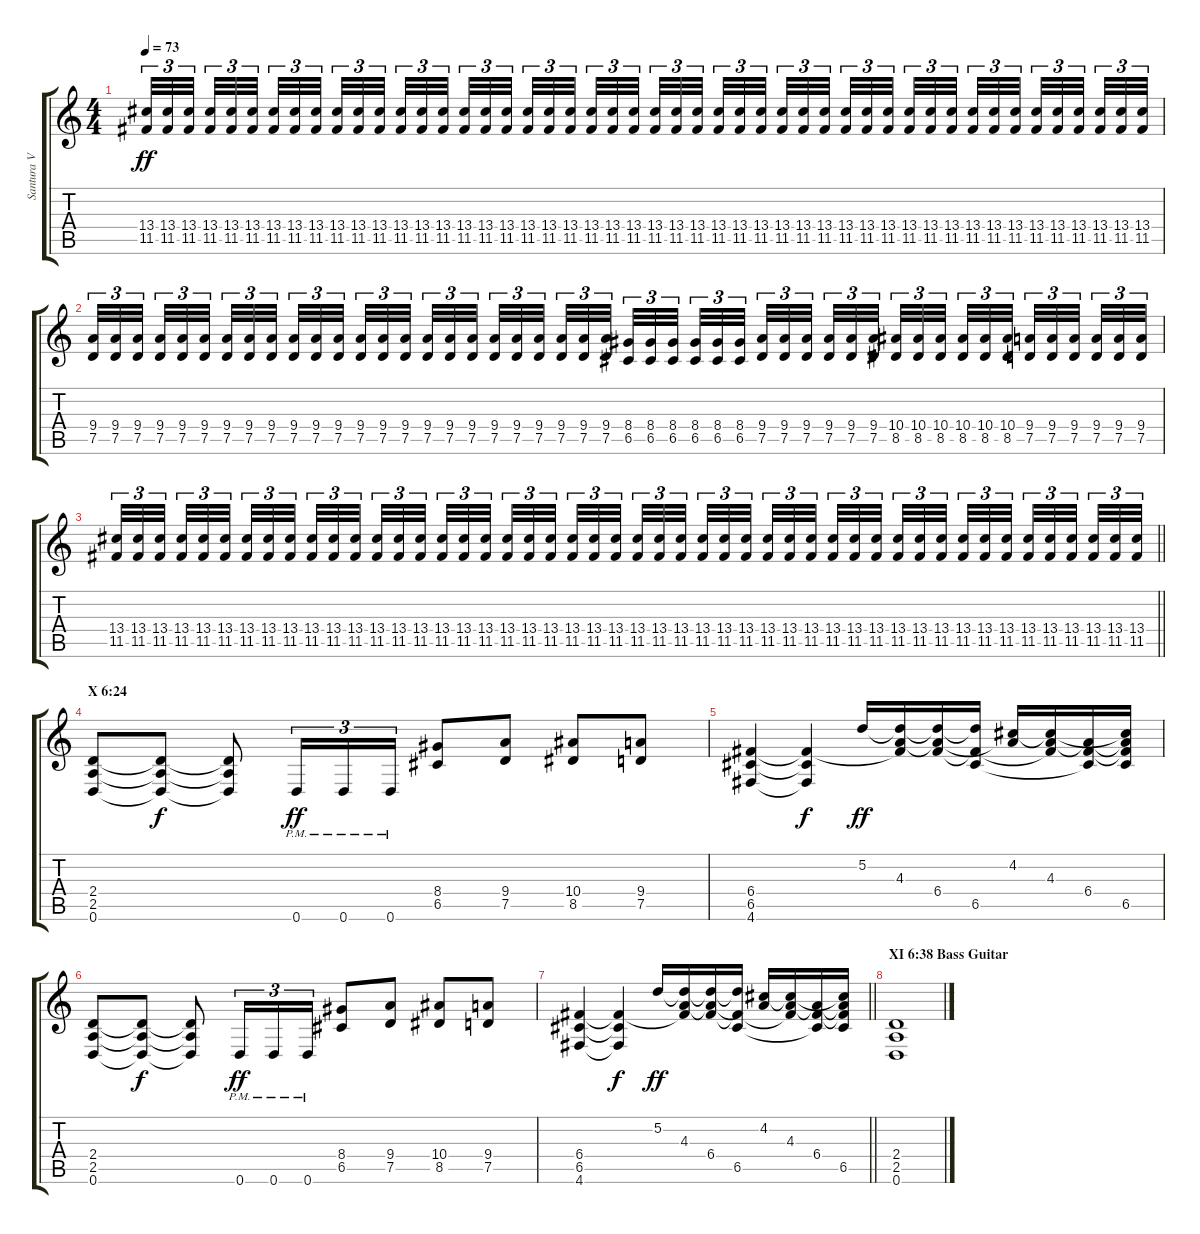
\track ("Santura V" "Santura V") {instrument overdrivenguitar}
\staff {score tabs}
\tuning (D4 A3 F3 C3 G2 D2) {hide}
\ts (4 4)
\tempo 73
\clef g2
\ks c
(13.4 11.5).32{tu (3 2) dy ff} (13.4 11.5).32{tu (3 2)} (13.4 11.5).32{tu (3 2) beam splitsecondary} (13.4 11.5).32{tu (3 2)} (13.4 11.5).32{tu (3 2)} (13.4 11.5).32{tu (3 2) beam splitsecondary} (13.4 11.5).32{tu (3 2)} (13.4 11.5).32{tu (3 2)} (13.4 11.5).32{tu (3 2) beam splitsecondary} (13.4 11.5).32{tu (3 2)} (13.4 11.5).32{tu (3 2)} (13.4 11.5).32{tu (3 2)} (13.4 11.5).32{tu (3 2)} (13.4 11.5).32{tu (3 2)} (13.4 11.5).32{tu (3 2) beam splitsecondary} (13.4 11.5).32{tu (3 2)} (13.4 11.5).32{tu (3 2)} (13.4 11.5).32{tu (3 2) beam splitsecondary} (13.4 11.5).32{tu (3 2)} (13.4 11.5).32{tu (3 2)} (13.4 11.5).32{tu (3 2) beam splitsecondary} (13.4 11.5).32{tu (3 2)} (13.4 11.5).32{tu (3 2)} (13.4 11.5).32{tu (3 2)} (13.4 11.5).32{tu (3 2)} (13.4 11.5).32{tu (3 2)} (13.4 11.5).32{tu (3 2) beam splitsecondary} (13.4 11.5).32{tu (3 2)} (13.4 11.5).32{tu (3 2)} (13.4 11.5).32{tu (3 2) beam splitsecondary} (13.4 11.5).32{tu (3 2)} (13.4 11.5).32{tu (3 2)} (13.4 11.5).32{tu (3 2) beam splitsecondary} (13.4 11.5).32{tu (3 2)} (13.4 11.5).32{tu (3 2)} (13.4 11.5).32{tu (3 2)} (13.4 11.5).32{tu (3 2)} (13.4 11.5).32{tu (3 2)} (13.4 11.5).32{tu (3 2) beam splitsecondary} (13.4 11.5).32{tu (3 2)} (13.4 11.5).32{tu (3 2)} (13.4 11.5).32{tu (3 2) beam splitsecondary} (13.4 11.5).32{tu (3 2)} (13.4 11.5).32{tu (3 2)} (13.4 11.5).32{tu (3 2) beam splitsecondary} (13.4 11.5).32{tu (3 2)} (13.4 11.5).32{tu (3 2)} (13.4 11.5).32{tu (3 2)} |
(9.4 7.5).32{tu (3 2)} (9.4 7.5).32{tu (3 2)} (9.4 7.5).32{tu (3 2) beam splitsecondary} (9.4 7.5).32{tu (3 2)} (9.4 7.5).32{tu (3 2)} (9.4 7.5).32{tu (3 2) beam splitsecondary} (9.4 7.5).32{tu (3 2)} (9.4 7.5).32{tu (3 2)} (9.4 7.5).32{tu (3 2) beam splitsecondary} (9.4 7.5).32{tu (3 2)} (9.4 7.5).32{tu (3 2)} (9.4 7.5).32{tu (3 2)} (9.4 7.5).32{tu (3 2)} (9.4 7.5).32{tu (3 2)} (9.4 7.5).32{tu (3 2) beam splitsecondary} (9.4 7.5).32{tu (3 2)} (9.4 7.5).32{tu (3 2)} (9.4 7.5).32{tu (3 2) beam splitsecondary} (9.4 7.5).32{tu (3 2)} (9.4 7.5).32{tu (3 2)} (9.4 7.5).32{tu (3 2) beam splitsecondary} (9.4 7.5).32{tu (3 2)} (9.4 7.5).32{tu (3 2)} (9.4 7.5).32{tu (3 2)} (8.4 6.5).32{tu (3 2)} (8.4 6.5).32{tu (3 2)} (8.4 6.5).32{tu (3 2) beam splitsecondary} (8.4 6.5).32{tu (3 2)} (8.4 6.5).32{tu (3 2)} (8.4 6.5).32{tu (3 2) beam splitsecondary} (9.4 7.5).32{tu (3 2)} (9.4 7.5).32{tu (3 2)} (9.4 7.5).32{tu (3 2) beam splitsecondary} (9.4 7.5).32{tu (3 2)} (9.4 7.5).32{tu (3 2)} (9.4 7.5).32{tu (3 2)} (10.4 8.5).32{tu (3 2)} (10.4 8.5).32{tu (3 2)} (10.4 8.5).32{tu (3 2) beam splitsecondary} (10.4 8.5).32{tu (3 2)} (10.4 8.5).32{tu (3 2)} (10.4 8.5).32{tu (3 2) beam splitsecondary} (9.4 7.5).32{tu (3 2)} (9.4 7.5).32{tu (3 2)} (9.4 7.5).32{tu (3 2) beam splitsecondary} (9.4 7.5).32{tu (3 2)} (9.4 7.5).32{tu (3 2)} (9.4 7.5).32{tu (3 2)} |
\barLineRight lightlight
(13.4 11.5).32{tu (3 2)} (13.4 11.5).32{tu (3 2)} (13.4 11.5).32{tu (3 2) beam splitsecondary} (13.4 11.5).32{tu (3 2)} (13.4 11.5).32{tu (3 2)} (13.4 11.5).32{tu (3 2) beam splitsecondary} (13.4 11.5).32{tu (3 2)} (13.4 11.5).32{tu (3 2)} (13.4 11.5).32{tu (3 2) beam splitsecondary} (13.4 11.5).32{tu (3 2)} (13.4 11.5).32{tu (3 2)} (13.4 11.5).32{tu (3 2)} (13.4 11.5).32{tu (3 2)} (13.4 11.5).32{tu (3 2)} (13.4 11.5).32{tu (3 2) beam splitsecondary} (13.4 11.5).32{tu (3 2)} (13.4 11.5).32{tu (3 2)} (13.4 11.5).32{tu (3 2) beam splitsecondary} (13.4 11.5).32{tu (3 2)} (13.4 11.5).32{tu (3 2)} (13.4 11.5).32{tu (3 2) beam splitsecondary} (13.4 11.5).32{tu (3 2)} (13.4 11.5).32{tu (3 2)} (13.4 11.5).32{tu (3 2)} (13.4 11.5).32{tu (3 2)} (13.4 11.5).32{tu (3 2)} (13.4 11.5).32{tu (3 2) beam splitsecondary} (13.4 11.5).32{tu (3 2)} (13.4 11.5).32{tu (3 2)} (13.4 11.5).32{tu (3 2) beam splitsecondary} (13.4 11.5).32{tu (3 2)} (13.4 11.5).32{tu (3 2)} (13.4 11.5).32{tu (3 2) beam splitsecondary} (13.4 11.5).32{tu (3 2)} (13.4 11.5).32{tu (3 2)} (13.4 11.5).32{tu (3 2)} (13.4 11.5).32{tu (3 2)} (13.4 11.5).32{tu (3 2)} (13.4 11.5).32{tu (3 2) beam splitsecondary} (13.4 11.5).32{tu (3 2)} (13.4 11.5).32{tu (3 2)} (13.4 11.5).32{tu (3 2) beam splitsecondary} (13.4 11.5).32{tu (3 2)} (13.4 11.5).32{tu (3 2)} (13.4 11.5).32{tu (3 2) beam splitsecondary} (13.4 11.5).32{tu (3 2)} (13.4 11.5).32{tu (3 2)} (13.4 11.5).32{tu (3 2)} |
\section ("" "X 6:24")
(2.4 2.5 0.6).8 (2.4{t} 2.5{t} 0.6{t}).8{dy f} (2.4{t} 2.5{t} 0.6{t}).8 0.6{pm}.16{tu (3 2) dy ff} 0.6{pm}.16{tu (3 2)} 0.6{pm}.16{tu (3 2)} (8.4 6.5).8 (9.4 7.5).8 (10.4 8.5).8 (9.4 7.5).8 |
(6.4 6.5 4.6).4 (6.4{t} 6.5{t} 4.6{t}).4{dy f} 5.2.16{dy ff} (5.2{t} 4.3 6.4{t}).16 (5.2{t} 4.3{t} 6.4).16 (5.2{t} 6.4{t} 6.5).16 (4.2 4.3{t}).16 (4.2{t} 4.3 6.4{t}).16 (4.3{t} 6.4 6.5{t}).16 (4.2{t} 4.3{t} 6.4{t} 6.5).16 |
(2.4 2.5 0.6).8 (2.4{t} 2.5{t} 0.6{t}).8{dy f} (2.4{t} 2.5{t} 0.6{t}).8 0.6{pm}.16{tu (3 2) dy ff} 0.6{pm}.16{tu (3 2)} 0.6{pm}.16{tu (3 2)} (8.4 6.5).8 (9.4 7.5).8 (10.4 8.5).8 (9.4 7.5).8 |
\barLineRight lightlight
(6.4 6.5 4.6).4 (6.4{t} 6.5{t} 4.6{t}).4{dy f} 5.2.16{dy ff} (5.2{t} 4.3 6.4{t}).16 (5.2{t} 4.3{t} 6.4).16 (5.2{t} 6.4{t} 6.5).16 (4.2 4.3{t}).16 (4.2{t} 4.3 6.4{t}).16 (4.3{t} 6.4 6.5{t}).16 (4.2{t} 4.3{t} 6.4{t} 6.5).16 |
\section ("" "XI 6:38 Bass Guitar")
(2.4 2.5 0.6).1
